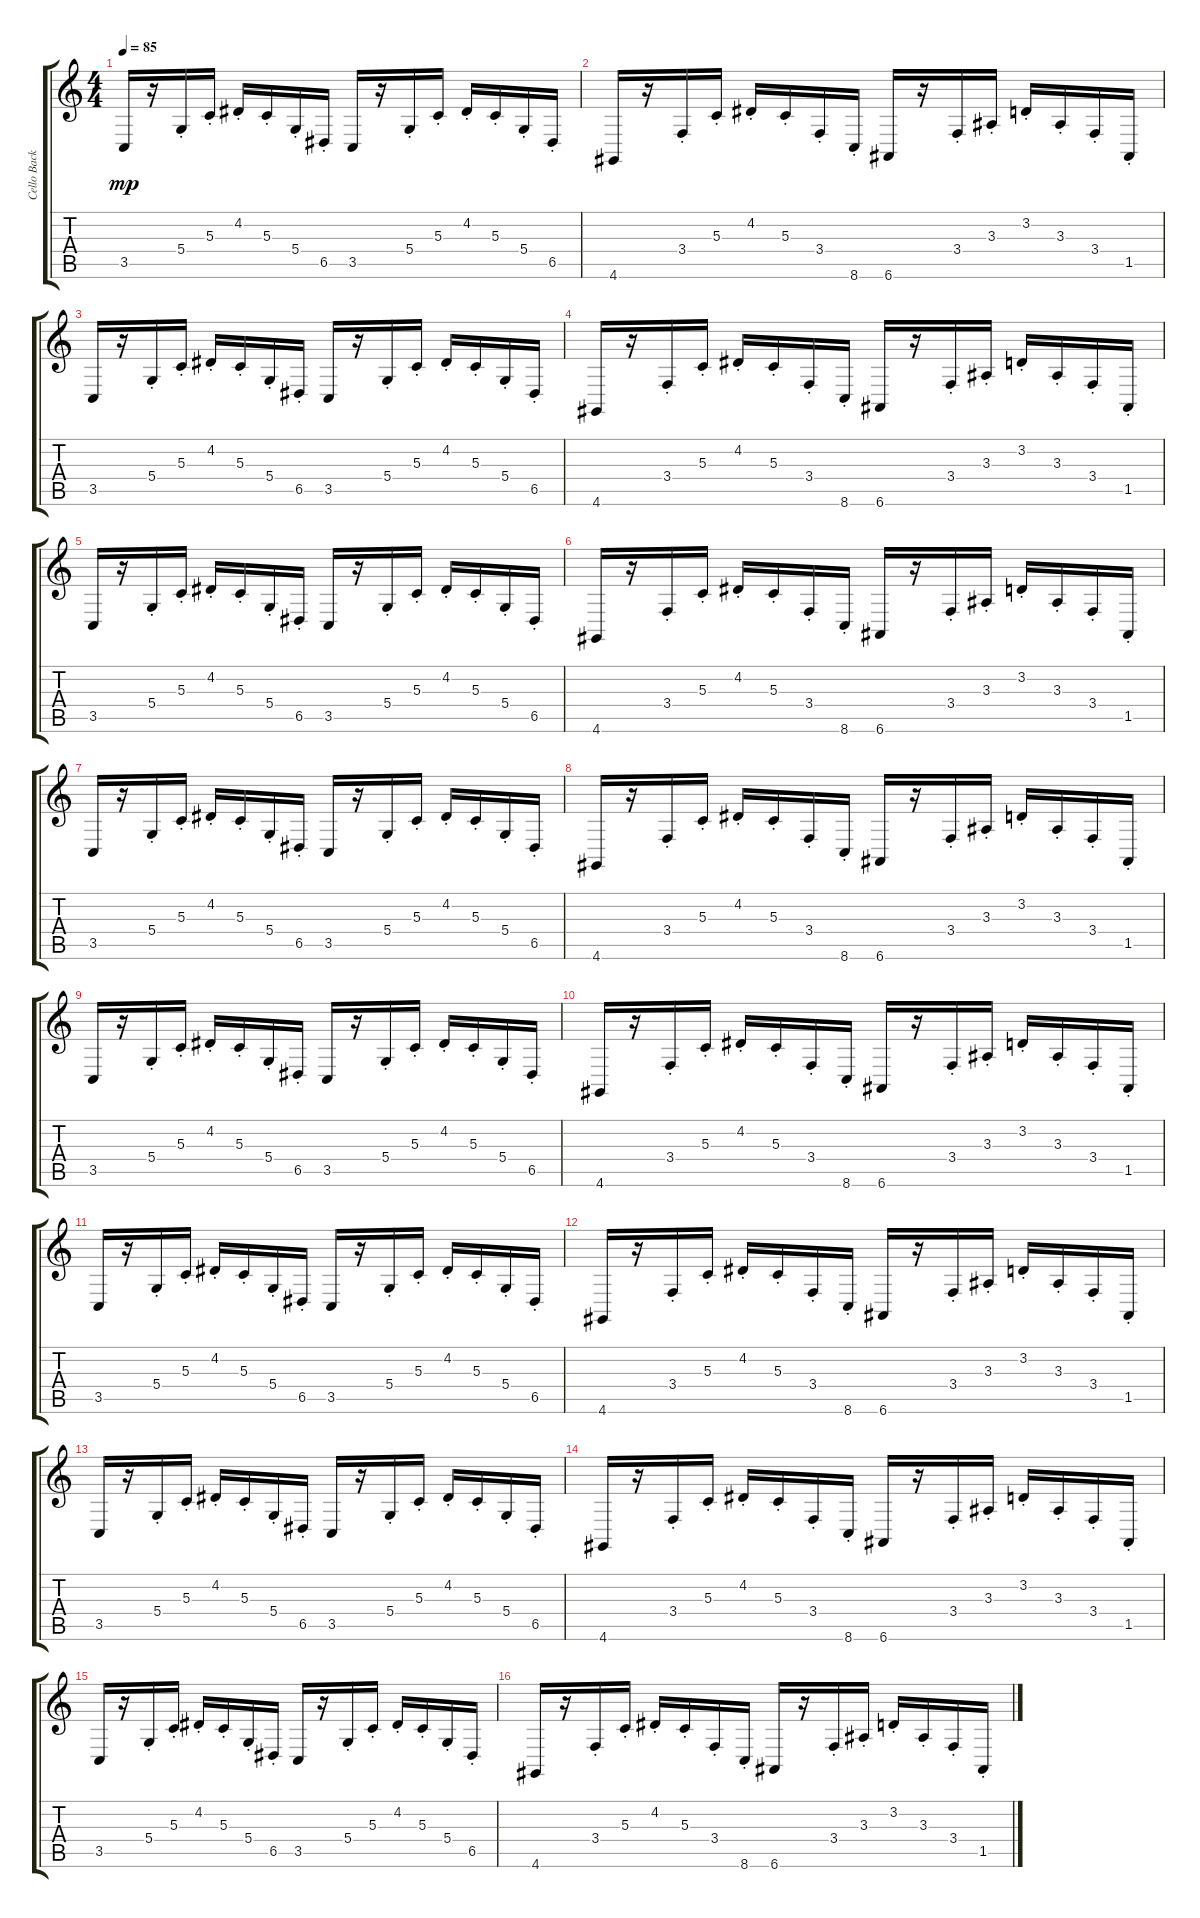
\track ("Cello Backing (just for the sound)" "Cello Back") {instrument stringensemble1}
\staff {score tabs}
\tuning (E4 B3 G3 D3 A2 E2) {hide}
\ts (4 4)
\tempo 85
\clef g2
\ks c
3.5.16{dy mp} r.16 5.4{st}.16 5.3{st}.16 4.2{st}.16 5.3{st}.16 5.4{st}.16 6.5{st}.16 3.5.16 r.16 5.4{st}.16 5.3{st}.16 4.2{st}.16 5.3{st}.16 5.4{st}.16 6.5{st}.16 |
4.6.16 r.16 3.4{st}.16 5.3{st}.16 4.2{st}.16 5.3{st}.16 3.4{st}.16 8.6{st}.16 6.6.16 r.16 3.4{st}.16 3.3{st}.16 3.2{st}.16 3.3{st}.16 3.4{st}.16 1.5{st}.16 |
3.5.16 r.16 5.4{st}.16 5.3{st}.16 4.2{st}.16 5.3{st}.16 5.4{st}.16 6.5{st}.16 3.5.16 r.16 5.4{st}.16 5.3{st}.16 4.2{st}.16 5.3{st}.16 5.4{st}.16 6.5{st}.16 |
4.6.16 r.16 3.4{st}.16 5.3{st}.16 4.2{st}.16 5.3{st}.16 3.4{st}.16 8.6{st}.16 6.6.16 r.16 3.4{st}.16 3.3{st}.16 3.2{st}.16 3.3{st}.16 3.4{st}.16 1.5{st}.16 |
3.5.16 r.16 5.4{st}.16 5.3{st}.16 4.2{st}.16 5.3{st}.16 5.4{st}.16 6.5{st}.16 3.5.16 r.16 5.4{st}.16 5.3{st}.16 4.2{st}.16 5.3{st}.16 5.4{st}.16 6.5{st}.16 |
4.6.16 r.16 3.4{st}.16 5.3{st}.16 4.2{st}.16 5.3{st}.16 3.4{st}.16 8.6{st}.16 6.6.16 r.16 3.4{st}.16 3.3{st}.16 3.2{st}.16 3.3{st}.16 3.4{st}.16 1.5{st}.16 |
3.5.16 r.16 5.4{st}.16 5.3{st}.16 4.2{st}.16 5.3{st}.16 5.4{st}.16 6.5{st}.16 3.5.16 r.16 5.4{st}.16 5.3{st}.16 4.2{st}.16 5.3{st}.16 5.4{st}.16 6.5{st}.16 |
4.6.16 r.16 3.4{st}.16 5.3{st}.16 4.2{st}.16 5.3{st}.16 3.4{st}.16 8.6{st}.16 6.6.16 r.16 3.4{st}.16 3.3{st}.16 3.2{st}.16 3.3{st}.16 3.4{st}.16 1.5{st}.16 |
3.5.16 r.16 5.4{st}.16 5.3{st}.16 4.2{st}.16 5.3{st}.16 5.4{st}.16 6.5{st}.16 3.5.16 r.16 5.4{st}.16 5.3{st}.16 4.2{st}.16 5.3{st}.16 5.4{st}.16 6.5{st}.16 |
4.6.16 r.16 3.4{st}.16 5.3{st}.16 4.2{st}.16 5.3{st}.16 3.4{st}.16 8.6{st}.16 6.6.16 r.16 3.4{st}.16 3.3{st}.16 3.2{st}.16 3.3{st}.16 3.4{st}.16 1.5{st}.16 |
3.5.16 r.16 5.4{st}.16 5.3{st}.16 4.2{st}.16 5.3{st}.16 5.4{st}.16 6.5{st}.16 3.5.16 r.16 5.4{st}.16 5.3{st}.16 4.2{st}.16 5.3{st}.16 5.4{st}.16 6.5{st}.16 |
4.6.16 r.16 3.4{st}.16 5.3{st}.16 4.2{st}.16 5.3{st}.16 3.4{st}.16 8.6{st}.16 6.6.16 r.16 3.4{st}.16 3.3{st}.16 3.2{st}.16 3.3{st}.16 3.4{st}.16 1.5{st}.16 |
3.5.16 r.16 5.4{st}.16 5.3{st}.16 4.2{st}.16 5.3{st}.16 5.4{st}.16 6.5{st}.16 3.5.16 r.16 5.4{st}.16 5.3{st}.16 4.2{st}.16 5.3{st}.16 5.4{st}.16 6.5{st}.16 |
4.6.16 r.16 3.4{st}.16 5.3{st}.16 4.2{st}.16 5.3{st}.16 3.4{st}.16 8.6{st}.16 6.6.16 r.16 3.4{st}.16 3.3{st}.16 3.2{st}.16 3.3{st}.16 3.4{st}.16 1.5{st}.16 |
3.5.16 r.16 5.4{st}.16 5.3{st}.16 4.2{st}.16 5.3{st}.16 5.4{st}.16 6.5{st}.16 3.5.16 r.16 5.4{st}.16 5.3{st}.16 4.2{st}.16 5.3{st}.16 5.4{st}.16 6.5{st}.16 |
4.6.16 r.16 3.4{st}.16 5.3{st}.16 4.2{st}.16 5.3{st}.16 3.4{st}.16 8.6{st}.16 6.6.16 r.16 3.4{st}.16 3.3{st}.16 3.2{st}.16 3.3{st}.16 3.4{st}.16 1.5{st}.16
